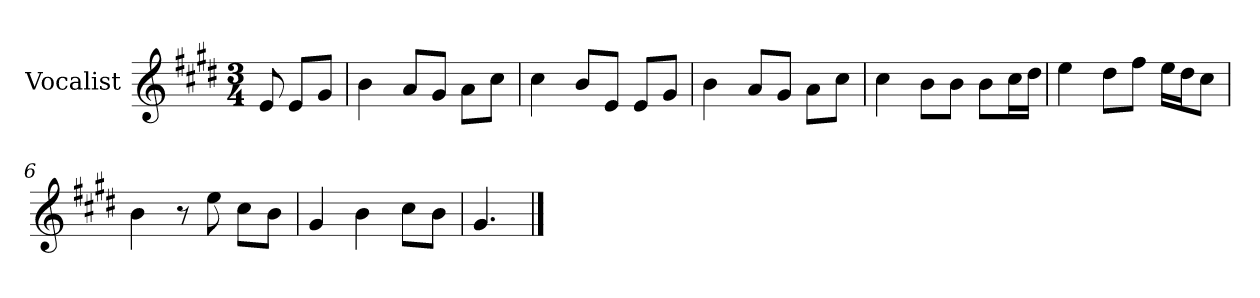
**kern
*part1
*staff1
*I"Vocalist
*k[f#c#g#d#]
*E:
*M3/4
=
8e
8eL
8g#J
=1
4b
8aL
8g#J
8aL
8cc#J
=2
4cc#
8bL
8eJ
8eL
8g#J
=3
4b
8aL
8g#J
8aL
8cc#J
=4
4cc#
8bL
8bJ
8bL
16cc#L
16dd#JJ
=5
4ee
8dd#L
8ff#J
16eeLL
16dd#J
8cc#J
=6
4b
8r
8ee
8cc#L
8bJ
=7
4g#
4b
8cc#L
8bJ
=8
4.g#
==
*-
